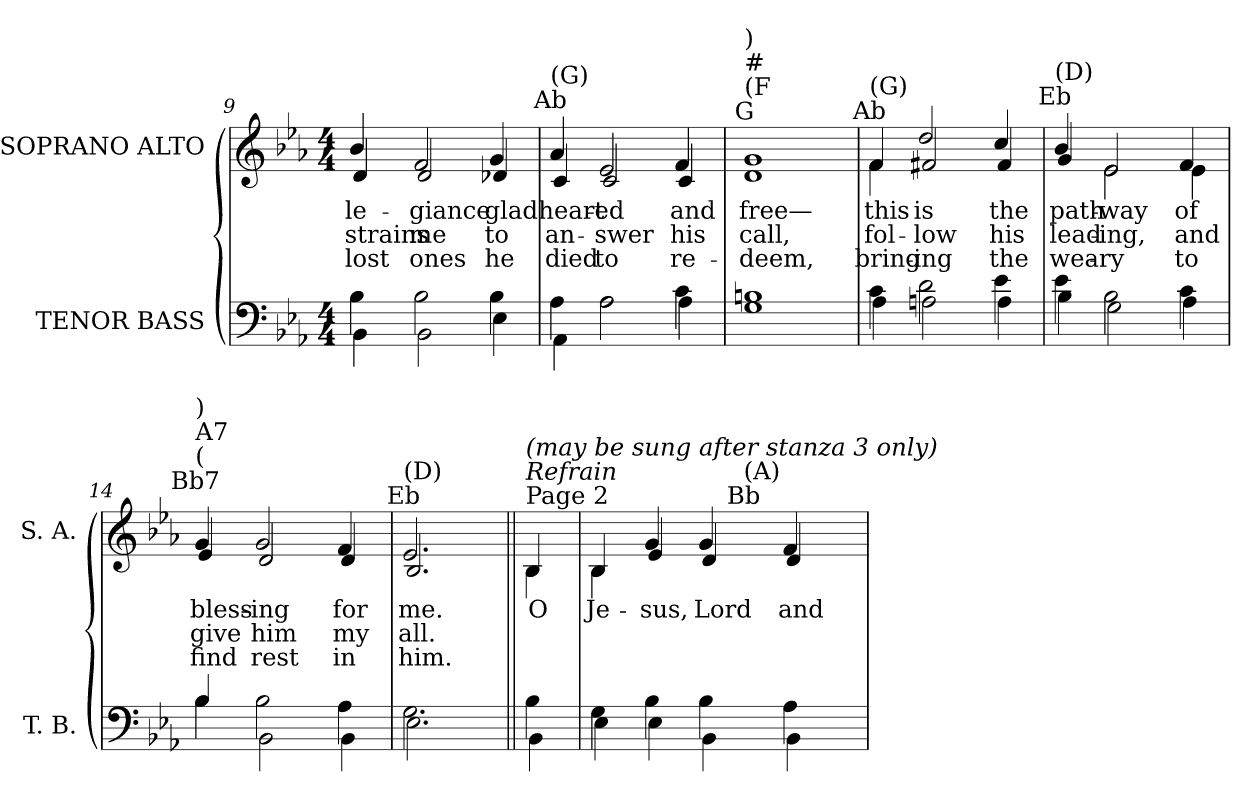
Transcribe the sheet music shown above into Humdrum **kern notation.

**kern	**kern	**text	**text	**text
*part2	*part1	*part1	*part1	*part1
*staff2	*staff1	*staff1	*staff1	*staff1
*I"TENOR BASS	*I"SOPRANO ALTO	*	*	*
*I'T. B.	*I'S. A.	*	*	*
*clefF4	*clefG2	*	*	*
*k[b-e-a-]	*k[b-e-a-]	*	*	*
*E-:	*E-:	*	*	*
*M4/4	*M4/4	*	*	*
=9	=9	=9	=9	=9
*^	*	*	*	*
!	!	!LO:TX:a:cj:t=Bb	!	!	!
!	!	!LO:TX:t=(A)	!	!	!
!	!	!	!LO:LY:b:color=#000000	!LO:LY:b:color=#000000	!LO:LY:b:color=#000000
*	*	*^	*	*	*
4B-i\	4BB-i\	4b-i/	4di/	-le-	-strains	lost
!	!	!	!	!LO:LY:b:color=#000000	!LO:LY:b:color=#000000	!LO:LY:b:color=#000000
2B-i\	2BB-i\	2fi/	2di/	-giance	me	ones
!	!	!	!	!LO:LY:b:color=#000000	!LO:LY:b:color=#000000	!LO:LY:b:color=#000000
4B-i\	4E-i\	4gi/	4d-Xi/	glad	to	he
=10	=10	=10	=10	=10	=10	=10
!	!	!LO:TX:a:cj:t=Ab	!	!	!	!
!	!	!LO:TX:t=(G)	!	!	!	!
!	!	!	!	!LO:LY:b:color=#000000	!LO:LY:b:color=#000000	!LO:LY:b:color=#000000
4A-i\	4AA-i\	4a-i/	4ci/	heart-	an-	died
!	!	!	!	!LO:LY:b:color=#000000	!LO:LY:b:color=#000000	!LO:LY:b:color=#000000
2A-i\	2A-i\	2e-i/	2ci/	-ed	-swer	to
!	!	!	!	!LO:LY:b:color=#000000	!LO:LY:b:color=#000000	!LO:LY:b:color=#000000
4ci\	4A-i\	4fi/	4ci/	and	his	re-
=11	=11	=11	=11	=11	=11	=11
!	!	!LO:TX:a:cj:t=G	!	!	!	!
!	!	!LO:TX:t=(F	!	!	!	!
!	!	!LO:TX:t=#	!	!	!	!
!	!	!LO:TX:t=)	!	!	!	!
!	!	!	!	!LO:LY:b:color=#000000	!LO:LY:b:color=#000000	!LO:LY:b:color=#000000
1Bni	1Gi	1gi	1di	free—	call,	-deem,
!!LO:LB:g=z	!!
=12	=12	=12	=12	=12	=12	=12
!	!	!LO:TX:a:cj:t=Ab	!	!	!	!
!	!	!LO:TX:t=(G)	!	!	!	!
!	!	!	!	!LO:LY:b:color=#000000	!LO:LY:b:color=#000000	!LO:LY:b:color=#000000
4ci\	4A-i\	4fi/	4fi\	this	fol-	bring-
!	!	!	!	!LO:LY:b:color=#000000	!LO:LY:b:color=#000000	!LO:LY:b:color=#000000
2di\	2Ani\	2ddi/	2f#Xi/	is	-low	-ing
!	!	!	!	!LO:LY:b:color=#000000	!LO:LY:b:color=#000000	!LO:LY:b:color=#000000
4e-i\	4Ai\	4cci/	4f#i/	the	his	the
=13	=13	=13	=13	=13	=13	=13
!	!	!LO:TX:a:cj:t=Eb	!	!	!	!
!	!	!LO:TX:t=(D)	!	!	!	!
!	!	!	!	!LO:LY:b:color=#000000	!LO:LY:b:color=#000000	!LO:LY:b:color=#000000
4e-i\	4B-i\	4b-i/	4gi/	path-	lead-	wea-
!	!	!	!	!LO:LY:b:color=#000000	!LO:LY:b:color=#000000	!LO:LY:b:color=#000000
2B-i\	2Gi\	2e-i/	2e-i\	-way	-ing,	-ry
!	!	!	!	!LO:LY:b:color=#000000	!LO:LY:b:color=#000000	!LO:LY:b:color=#000000
4ci\	4A-i\	4fi/	4e-i\	of	and	to
=14	=14	=14	=14	=14	=14	=14
!	!	!LO:TX:a:cj:t=Bb7	!	!	!	!
!	!	!LO:TX:t=(	!	!	!	!
!	!	!LO:TX:t=A7	!	!	!	!
!	!	!LO:TX:t=)	!	!	!	!
!	!	!	!	!LO:LY:b:color=#000000	!LO:LY:b:color=#000000	!LO:LY:b:color=#000000
4B-i/	4B-i\	4gi/	4e-i/	bless-	give	find
!	!	!	!	!LO:LY:b:color=#000000	!LO:LY:b:color=#000000	!LO:LY:b:color=#000000
2B-i\	2BB-i\	2gi/	2di/	-ing	him	rest
!	!	!	!	!LO:LY:b:color=#000000	!LO:LY:b:color=#000000	!LO:LY:b:color=#000000
4A-i\	4BB-i\	4fi/	4di/	for	my	in
=15	=15	=15	=15	=15	=15	=15
!	!	!LO:TX:a:cj:t=Eb	!	!	!	!
!	!	!LO:TX:t=(D)	!	!	!	!
!	!	!	!	!LO:LY:b:color=#000000	!LO:LY:b:color=#000000	!LO:LY:b:color=#000000
2.Gi\	2.E-i\	2.e-i/	2.B-i/	me.	all.	him.
!!LO:PB:g=z	!!
=16||	=16||	=16||	=16||	=16||	=16||	=16||
!	!	!LO:TX:a:t=Page 2	!	!	!	!
!	!	!LO:TX:a:i:t=Refrain	!	!	!	!
!	!	!LO:TX:i:t=(may be sung after stanza 3 only)	!	!	!	!
!	!	!	!	!LO:LY:b:color=#000000	!	!
4B-i\	4BB-i\	4B-i/	4B-i\	O	.	.
*	*	*v	*v	*	*	*
=17	=17	=17	=17	=17	=17
*	*	*^	*	*	*
!	!	!	!	!LO:LY:b:color=#000000	!	!
*	*	*	*^	*	*	*
4Gi\	4E-i\	4B-i/	4B-i\	2ryy	Je-	.	.
!	!	!	!	!	!LO:LY:b:color=#000000	!	!
4B-i\	4E-i\	4gi/	4e-i/	.	-sus,	.	.
!	!	!	!	!	!LO:LY:b:color=#000000	!	!
4B-i\	4BB-i\	4gi/	4di/	16ryy	Lord	.	.
.	.	.	.	32ryy	.	.	.
.	.	.	.	256..ryy	.	.	.
!	!	!	!	!LO:TX:a:cj:t=Bb	!	!	!
!	!	!	!	!LO:TX:t=(A)	!	!	!
.	.	.	.	4ryy	.	.	.
!	!	!	!	!	!LO:LY:b:color=#000000	!	!
4A-i\	4BB-i\	4fi/	4di/	.	and	.	.
.	.	.	.	8ryy	.	.	.
.	.	.	.	64ryy	.	.	.
.	.	.	.	128ryy	.	.	.
.	.	.	.	1024ryy	.	.	.
*v	*v	*	*	*	*	*	*
*	*v	*v	*v	*	*	*
=	=	=	=	=
*-	*-	*-	*-	*-
